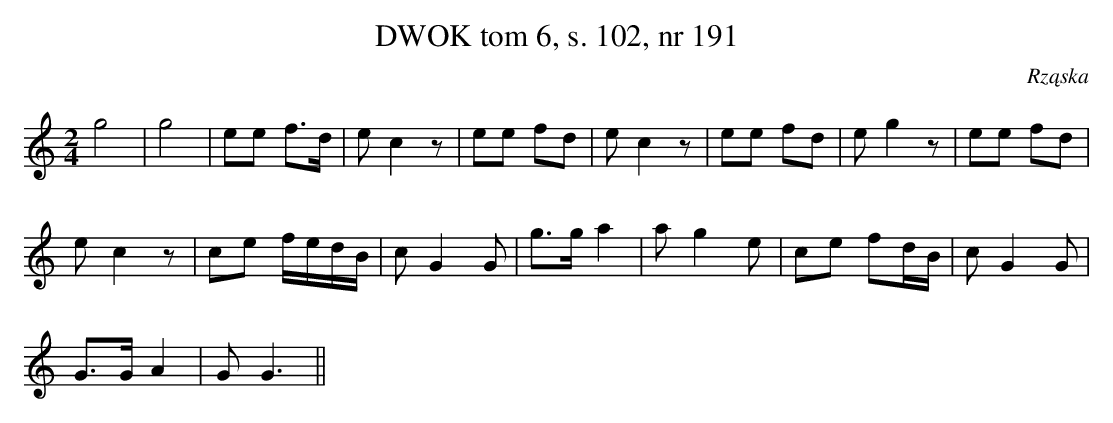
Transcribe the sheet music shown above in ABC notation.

X:1
T:DWOK tom 6, s. 102, nr 191
O:Rząska
L:1/16
M:2/4
K:C
g8|g8|e2e2 f3d|e2c4z2|e2e2 f2d2|e2c4z2|e2e2 f2d2|e2g4z2|e2e2 f2d2|
e2c4z2|c2e2 fedB|c2G4G2|g3g a4|a2g4e2|c2e2 f2dB|c2G4G2|
G3G A4|G2G6||
